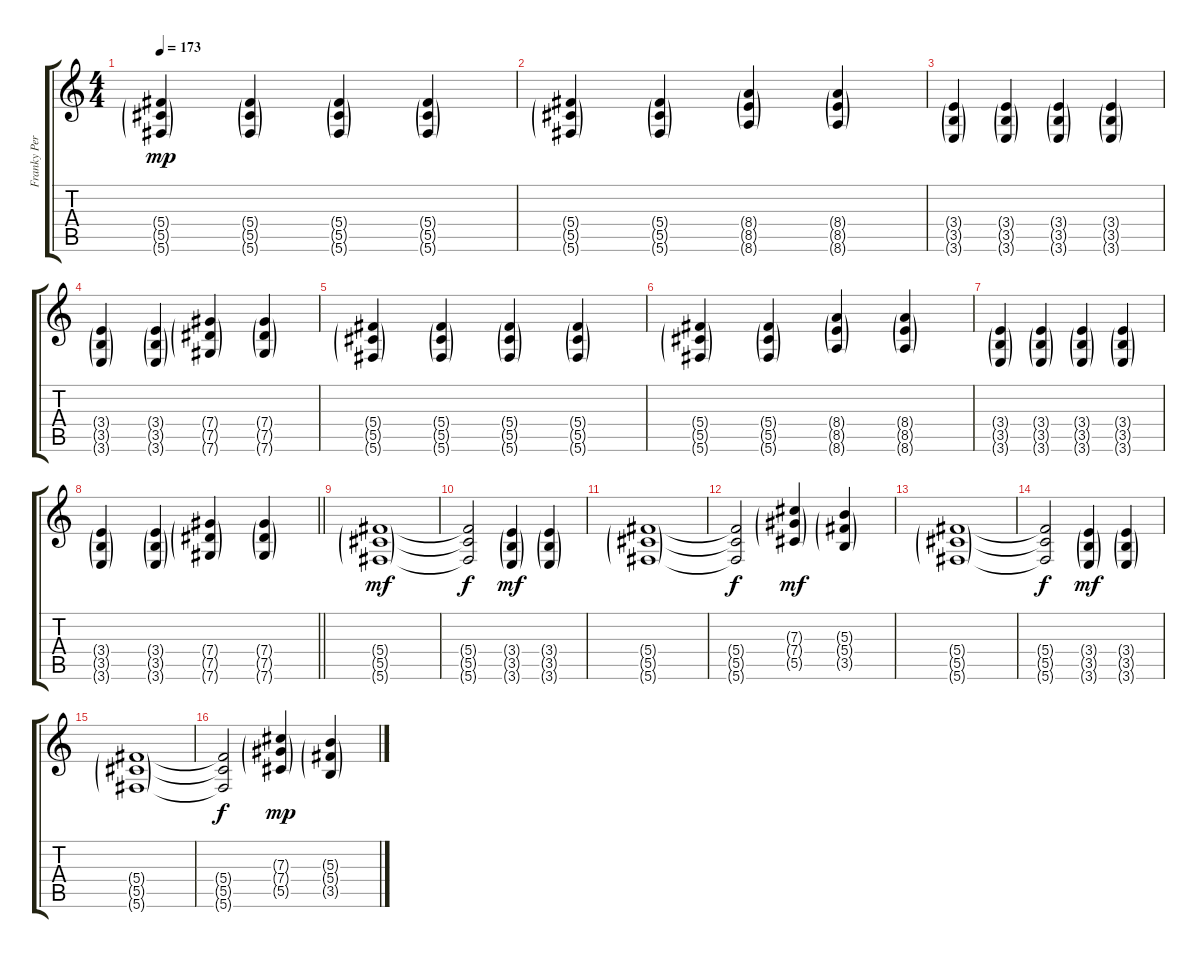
\track ("Franky Perez" "Franky Per") {instrument overdrivenguitar}
\staff {score tabs}
\tuning (Eb4 Bb3 Gb3 Db3 Ab2 Db2) {hide}
\ts (4 4)
\tempo 173
\clef g2
\ks c
(5.4{g} 5.5{g} 5.6{g}).4{dy mp} (5.4{g} 5.5{g} 5.6{g}).4 (5.4{g} 5.5{g} 5.6{g}).4 (5.4{g} 5.5{g} 5.6{g}).4 |
(5.4{g} 5.5{g} 5.6{g}).4 (5.4{g} 5.5{g} 5.6{g}).4 (8.4{g} 8.5{g} 8.6{g}).4 (8.4{g} 8.5{g} 8.6{g}).4 |
(3.4{g} 3.5{g} 3.6{g}).4 (3.4{g} 3.5{g} 3.6{g}).4 (3.4{g} 3.5{g} 3.6{g}).4 (3.4{g} 3.5{g} 3.6{g}).4 |
(3.4{g} 3.5{g} 3.6{g}).4 (3.4{g} 3.5{g} 3.6{g}).4 (7.4{g} 7.5{g} 7.6{g}).4 (7.4{g} 7.5{g} 7.6{g}).4 |
(5.4{g} 5.5{g} 5.6{g}).4 (5.4{g} 5.5{g} 5.6{g}).4 (5.4{g} 5.5{g} 5.6{g}).4 (5.4{g} 5.5{g} 5.6{g}).4 |
(5.4{g} 5.5{g} 5.6{g}).4 (5.4{g} 5.5{g} 5.6{g}).4 (8.4{g} 8.5{g} 8.6{g}).4 (8.4{g} 8.5{g} 8.6{g}).4 |
(3.4{g} 3.5{g} 3.6{g}).4 (3.4{g} 3.5{g} 3.6{g}).4 (3.4{g} 3.5{g} 3.6{g}).4 (3.4{g} 3.5{g} 3.6{g}).4 |
\barLineRight lightlight
(3.4{g} 3.5{g} 3.6{g}).4 (3.4{g} 3.5{g} 3.6{g}).4 (7.4{g} 7.5{g} 7.6{g}).4 (7.4{g} 7.5{g} 7.6{g}).4 |
(5.4{g} 5.5{g} 5.6{g}).1{dy mf} |
(5.4{t} 5.5{t} 5.6{t}).2{dy f} (3.4{g} 3.5{g} 3.6{g}).4{dy mf} (3.4{g} 3.5{g} 3.6{g}).4 |
(5.4{g} 5.5{g} 5.6{g}).1 |
(5.4{t} 5.5{t} 5.6{t}).2{dy f} (7.3{g} 7.4{g} 5.5{g}).4{dy mf} (5.3{g} 5.4{g} 3.5{g}).4 |
(5.4{g} 5.5{g} 5.6{g}).1 |
(5.4{t} 5.5{t} 5.6{t}).2{dy f} (3.4{g} 3.5{g} 3.6{g}).4{dy mf} (3.4{g} 3.5{g} 3.6{g}).4 |
(5.4{g} 5.5{g} 5.6{g}).1 |
(5.4{t} 5.5{t} 5.6{t}).2{dy f} (7.3{g} 7.4{g} 5.5{g}).4{dy mp} (5.3{g} 5.4{g} 3.5{g}).4
